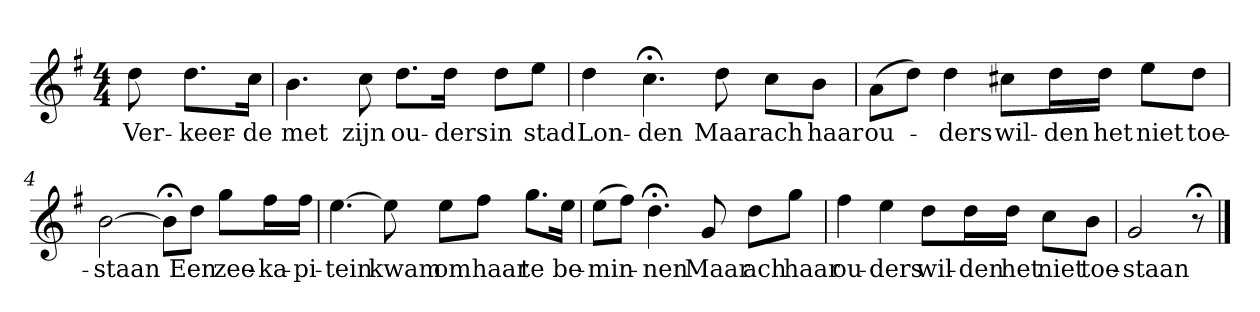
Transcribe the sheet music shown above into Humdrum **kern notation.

**kern	**text
*part1	*part1
*staff1	*staff1
*k[f#]	*
*G:	*
*M4/4	*
*MM120	*
=	=
8dd	Ver-
8.ddL	-keer-
16ccJk	-de
=1	=1
4.b	met
8cc	zijn
8.ddL	ou-
16ddJk	-ders
8ddL	in
8eeJ	stad
=2	=2
4dd	Lon-
4.cc;<	-den
8dd	Maar
8ccL	ach
8bJ	haar
=3	=3
(8aL	ou-
8ddJ)	.
4dd	-ders
8cc#XL	wil-
16ddL	-den
16ddJJ	het
8eeL	niet
8ddJ	toe-
=4	=4
[2b	-staan
8b;<L]	.
8ddJ	Een
8ggL	zee-
16ff#L	-ka-
16ff#JJ	-pi-
=5	=5
[4.ee	-tein
8ee]	kwam
8eeL	om
8ff#J	haar
8.ggL	te
16eeJk	be-
=6	=6
(8eeL	-min-
8ff#J)	.
4.dd;<	-nen
8g	Maar
8ddL	ach
8ggJ	haar
=7	=7
4ff#	ou-
4ee	-ders
8ddL	wil-
16ddL	-den
16ddJJ	het
8ccL	niet
8bJ	toe-
=8	=8
2g	-staan
8r;<	.
==	==
*-	*-
